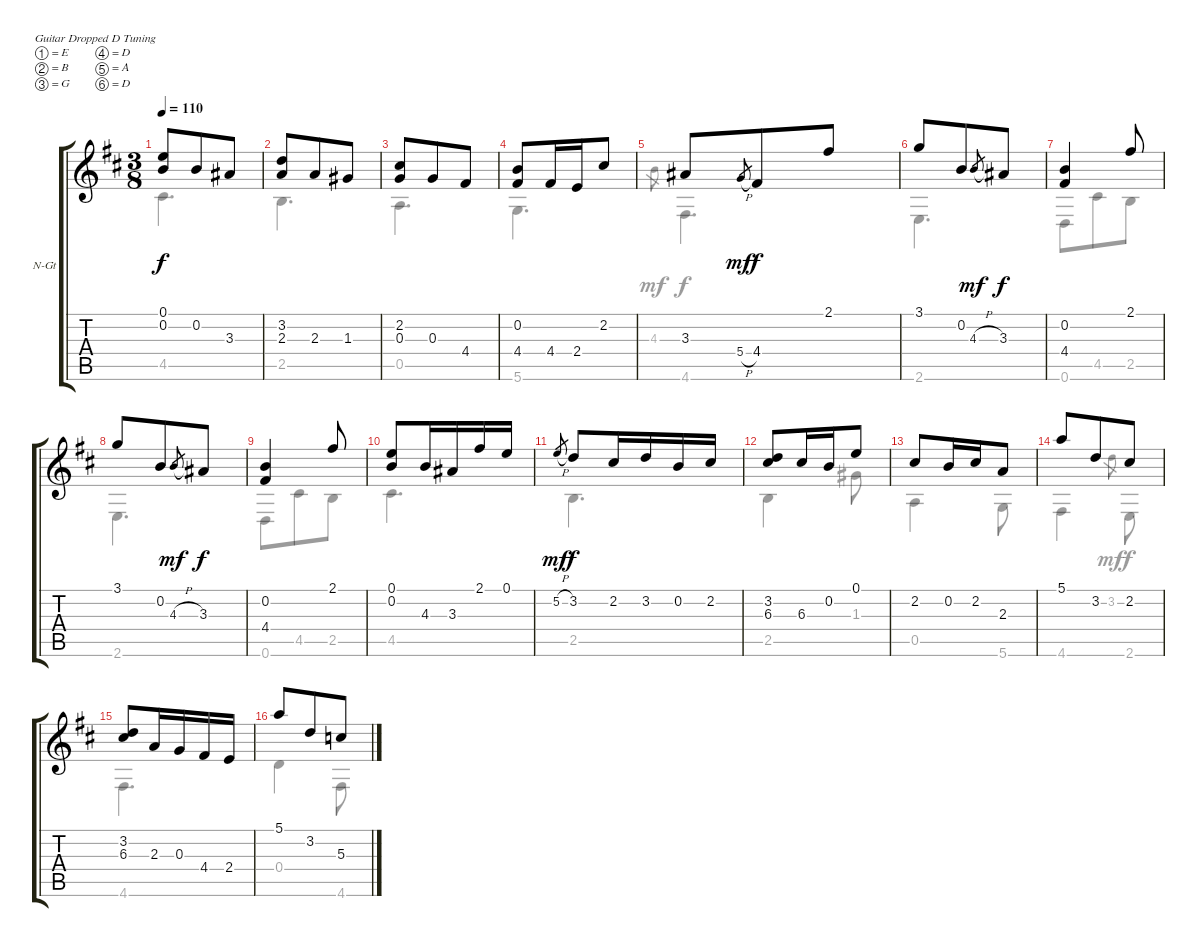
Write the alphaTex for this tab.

\bracketExtendMode groupsimilarinstruments
\firstSystemTrackNameOrientation horizontal
\otherSystemsTrackNameOrientation horizontal
\track ("Menuet" "N-Gt") {instrument acousticguitarnylon}
\staff {score tabs}
\tuning (E4 B3 G3 D3 A2 D2)
\voice
\ts (3 8)
\tempo 110
\clef g2
\ks d
(0.1 0.2).8{dy f} 0.2.8 3.3.8 |
(3.2 2.3).8 2.3.8 1.3.8 |
(2.2 0.3).8 0.3.8 4.4.8 |
(0.2 4.4).8 4.4.16 2.4.16 2.2.8 |
3.3.8 5.4{h}.8{gr dy mf} 4.4.8{dy f} 2.1.8 |
3.1.8 0.2.8 4.3{h}.8{gr dy mf} 3.3.8{dy f} |
(0.2 4.4).4 2.1.8 |
3.1.8 0.2.8 4.3{h}.8{gr dy mf} 3.3.8{dy f} |
(0.2 4.4).4 2.1.8 |
(0.1 0.2).8 4.3.16 3.3.16 2.1.16 0.1.16 |
5.2{h}.8{gr dy mf} 3.2.8{dy f} 2.2.16 3.2.16 0.2.16 2.2.16 |
(3.2 6.3).8 6.3.16 0.2.16 0.1.8 |
2.2.8 0.2.16 2.2.16 2.3.8 |
5.1.8 3.2.8 2.2.8 |
(3.2 6.3).8 2.3.16 0.3.16 4.4.16 2.4.16 |
5.1.8 3.2.8 5.3.8
\voice
\clef g2
\ottava regular
\simile none
\ks d
4.5.4{d dy f} |
2.5.4{d} |
0.5.4{d} |
5.6.4{d} |
4.3.8{gr dy mf} 4.6.4{d dy f} |
2.6.4{d} |
0.6.8 4.5.8 2.5.8 |
2.6.4{d} |
0.6.8 4.5.8 2.5.8 |
4.5.4{d} |
2.5.4{d} |
2.5.4 1.3.8 |
0.5.4 5.6.8 |
4.6.4 3.2.8{gr dy mf} 2.6.8{dy f} |
4.6.4{d} |
0.4.4 4.6.8
